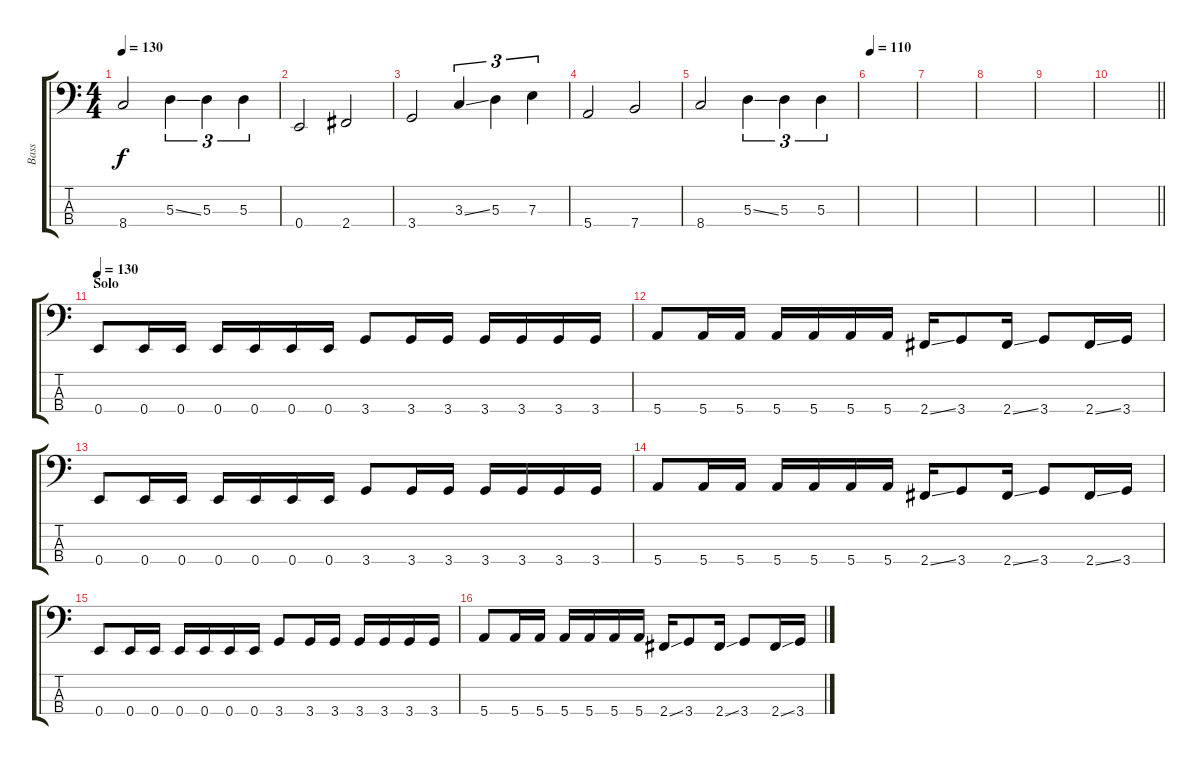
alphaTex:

\track ("Bass" "Bass") {instrument electricbassfinger}
\staff {score tabs}
\tuning (G2 D2 A1 E1) {hide}
\ts (4 4)
\tempo 130
\clef f4
\ks c
8.4.2{dy f} 5.3{ss}.4{tu (3 2)} 5.3.4{tu (3 2)} 5.3.4{tu (3 2)} |
0.4.2 2.4.2 |
3.4.2 3.3{ss}.4{tu (3 2)} 5.3.4{tu (3 2)} 7.3.4{tu (3 2)} |
5.4.2 7.4.2 |
8.4.2 5.3{ss}.4{tu (3 2)} 5.3.4{tu (3 2)} 5.3.4{tu (3 2)} |
\tempo 110
|
|
|
|
\barLineRight lightlight
|
\section ("" "Solo")
\tempo 130
0.4.8 0.4.16 0.4.16 0.4.16 0.4.16 0.4.16 0.4.16 3.4.8 3.4.16 3.4.16 3.4.16 3.4.16 3.4.16 3.4.16 |
5.4.8 5.4.16 5.4.16 5.4.16 5.4.16 5.4.16 5.4.16 2.4{ss}.16 3.4.8 2.4{ss}.16 3.4.8 2.4{ss}.16 3.4.16 |
0.4.8 0.4.16 0.4.16 0.4.16 0.4.16 0.4.16 0.4.16 3.4.8 3.4.16 3.4.16 3.4.16 3.4.16 3.4.16 3.4.16 |
5.4.8 5.4.16 5.4.16 5.4.16 5.4.16 5.4.16 5.4.16 2.4{ss}.16 3.4.8 2.4{ss}.16 3.4.8 2.4{ss}.16 3.4.16 |
0.4.8 0.4.16 0.4.16 0.4.16 0.4.16 0.4.16 0.4.16 3.4.8 3.4.16 3.4.16 3.4.16 3.4.16 3.4.16 3.4.16 |
5.4.8 5.4.16 5.4.16 5.4.16 5.4.16 5.4.16 5.4.16 2.4{ss}.16 3.4.8 2.4{ss}.16 3.4.8 2.4{ss}.16 3.4.16
